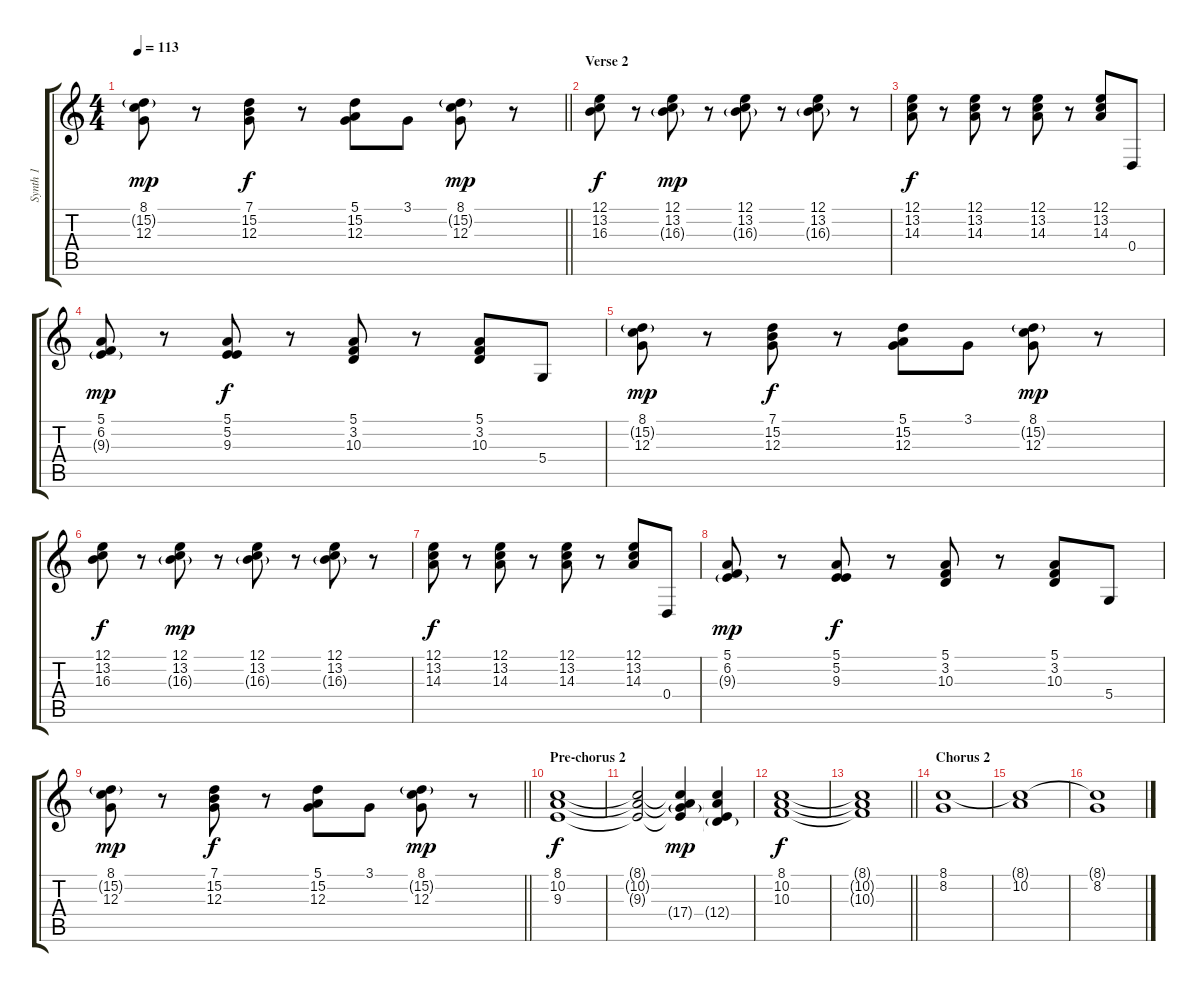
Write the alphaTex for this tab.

\track ("Synth 1" "Synth 1") {instrument synthbrass1}
\staff {score tabs}
\tuning (E4 B3 G3 D3 A2 E2) {hide}
\ts (4 4)
\tempo 113
\clef g2
\barLineRight lightlight
\ks c
(8.1 15.2{g} 12.3).8{dy mp} r.8 (7.1 15.2 12.3).8{dy f} r.8 (5.1 15.2 12.3).8 3.1.8 (8.1 15.2{g} 12.3).8{dy mp} r.8 |
\section ("" "Verse 2")
(12.1 13.2 16.3).8{dy f} r.8 (12.1 13.2 16.3{g}).8{dy mp} r.8 (12.1 13.2 16.3{g}).8 r.8 (12.1 13.2 16.3{g}).8 r.8 |
(12.1 13.2 14.3).8{dy f} r.8 (12.1 13.2 14.3).8 r.8 (12.1 13.2 14.3).8 r.8 (12.1 13.2 14.3).8 0.4.8 |
(5.1 6.2 9.3{g}).8{dy mp} r.8 (5.1 5.2 9.3).8{dy f} r.8 (5.1 3.2 10.3).8 r.8 (5.1 3.2 10.3).8 5.4.8 |
(8.1 15.2{g} 12.3).8{dy mp} r.8 (7.1 15.2 12.3).8{dy f} r.8 (5.1 15.2 12.3).8 3.1.8 (8.1 15.2{g} 12.3).8{dy mp} r.8 |
(12.1 13.2 16.3).8{dy f} r.8 (12.1 13.2 16.3{g}).8{dy mp} r.8 (12.1 13.2 16.3{g}).8 r.8 (12.1 13.2 16.3{g}).8 r.8 |
(12.1 13.2 14.3).8{dy f} r.8 (12.1 13.2 14.3).8 r.8 (12.1 13.2 14.3).8 r.8 (12.1 13.2 14.3).8 0.4.8 |
(5.1 6.2 9.3{g}).8{dy mp} r.8 (5.1 5.2 9.3).8{dy f} r.8 (5.1 3.2 10.3).8 r.8 (5.1 3.2 10.3).8 5.4.8 |
\barLineRight lightlight
(8.1 15.2{g} 12.3).8{dy mp} r.8 (7.1 15.2 12.3).8{dy f} r.8 (5.1 15.2 12.3).8 3.1.8 (8.1 15.2{g} 12.3).8{dy mp} r.8 |
\section ("" "Pre-chorus 2")
(8.1 10.2 9.3).1{dy f} |
(8.1{t} 10.2{t} 9.3{t}).2 (8.1{t} 10.2{t} 9.3{t} 17.4{g}).4{dy mp} (8.1{t} 10.2{t} 9.3{t} 12.4{g}).4 |
(8.1 10.2 10.3).1{dy f} |
\barLineRight lightlight
(8.1{t} 10.2{t} 10.3{t}).1 |
\section ("" "Chorus 2")
(8.1 8.2).1 |
(8.1{t} 10.2).1 |
(8.1{t} 8.2).1
